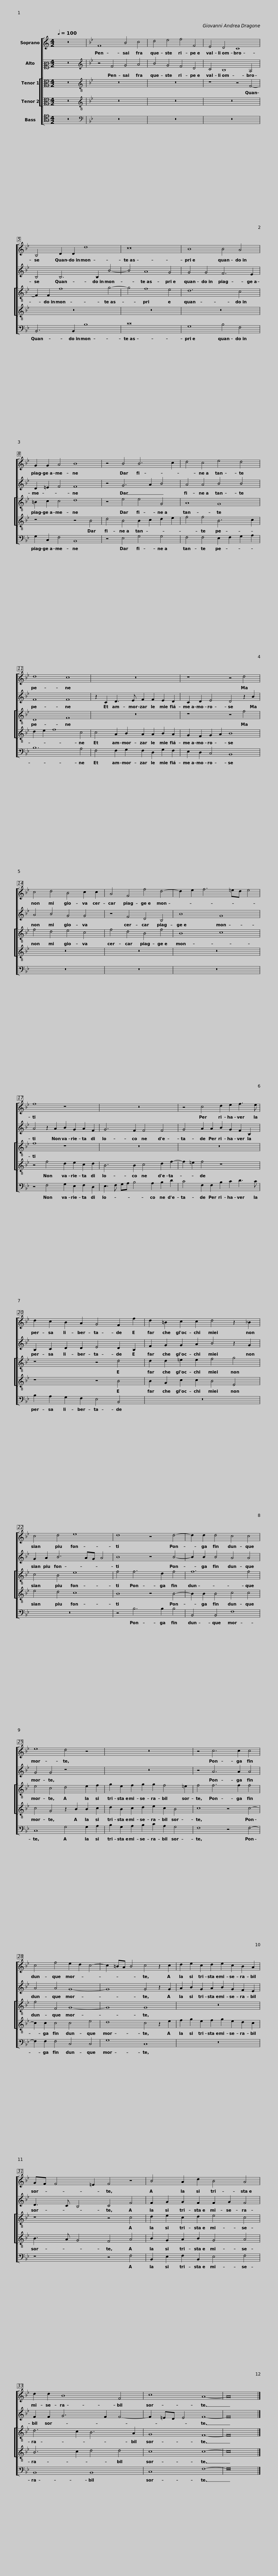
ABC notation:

X:1
%%score [ 1 2 [ 3 4 ] 5 ]
L:1/8
Q:1/4=100
M:4/2
I:linebreak $
K:C
V:1 treble
V:2 alto2
V:3 alto
V:4 alto
V:5 tenor
V:1
 z16 |[K:Bb] F8 B4 c4 | d4 e4 f4 F4 | E4 D4 C8 |$ B,4 D2 D2 d8 | %5
 c16 | B8 B4 A4 |$ G2 G2 A4 B8 |$ z4 B4 B6 c2 | d4 c4 e4 d4 | %10
 d8 c8 |$ z16 | z8 z4 d4 | c4 d4 B4 c2 c2 |$ A4 F4 f4 d4- | %15
 d2 e2 f6 =ed e4 | f8 z8 | z16 |$ z4 c4 d2 e2 f3 e | d2 c2 B2 A2 G4 F2 f2 | %20
 d2 =B2 c2 c2 d4 z2 _B2 |$ c4 d4 e8 | d8 z4 d4- | d2 d2 d4 c4 c4 | e8 d4 z4 |$ %25
 z16 | z4 c6 c2 c4 | c4 f4 e2 d2 c4- | c2 =BA B4 c4 z2 c2 |$ d2 e2 c2 d2 e2 c2 B2 A2 | %30
 GF F4 =E2 F4 z4 | B4 A2 d2 B4 A4 |$ d2 d2 B8 F4 | c8 A8- | A16 |] %35
V:2
 z16 |[K:Bb][K:treble] z4 F4 G4 A4 | B4 G4 F4 D4 | C4 B,8 A,4 |$ B,4 B,6 B,2 B4- | %5
 B4 A8 G4 | G4 G4 F6 E2 |$ D2 =E2 F4 F8 |$ z4 G6 A2 B4 | A4 A4 B4 B4 | %10
 F8 F8 |$ z2 C2 D3 E F2 F2 E2 D2 | C2 D2 E4 D4 z2 B2 | A4 B4 G4 G4 |$ z4 F4 D4 B,4 | %15
 B8 G8 | A4 z2 A2 B2 G2 A2 F2 | G6 F2 F4 F4 |$ G4 A2 A2 B2 G2 F2 B,2 | B,2 C2 D2 D2 E4 D2 B,2 | %20
 F2 G2 G2 A2 B4 z2 G2 |$ G2 A2 B6 AG A4 | B8 z4 B4- | B2 B2 B4 A4 A4 | G4 G4 z8 |$ %25
 z16 | z4 A6 A2 A4 | A4 A4 G8- | G8 G4 z2 G2 |$ A2 B2 G2 A2 B2 G2 F2 E2 | %30
 D3 C B,4 C4 F4 | F2 G2 G2 F2 F2 G2 F4 |$ F2 F2 G6 F2 F4- | F2 =ED E4 F8- | F16 |] %35
V:3
 z16 |[K:Bb][K:treble-8] z16 | z16 | z8 z4 F4- |$ F2 F2 f8 g4- | %5
 g4 f8 e4 | d12 c4 |$ =B2 c2 c4 d8 |$ z4 e4 e4 G4 | A8 G8 | %10
 D8 F8 |$ z16 | z8 z4 f4 | f4 d4 e4 c4 |$ f4 d4 B4 f4 | %15
 B8 c8 | f8 z8 | z16 |$ z16 | z8 z4 d4 | %20
 d2 d2 =e2 e2 f4 g4 |$ c4 B4 e8 | f4 f6 d2 f4 | f12 f4 | e4 c4 d4 e2 f2 |$ %25
 g2 e2 f2 g2 g2 f4 =e2 | f4 f6 f2 f4 | f4 F4 G8- | G8 G8 |$ z16 | %30
 z8 z4 c4 | d2 e2 c2 d2 e4 c4 |$ d6 c2 B6 A2 | G8 F8- | F16 |] %35
V:4
 z16 |[K:Bb][K:treble-8] z16 | z16 | z16 |$ z16 | %5
 z16 | z16 |$ z8 z4 B4 |$ d4 B4 B2 c2 d2 e2 | f4 f4 B6 c2 | %10
 d2 e2 f8 c4 |$ c4 A2 B2 A2 A2 B2 A2 | G2 F2 G2 A2 B8 | z16 |$ z16 | %15
 z16 | z4 f4 d2 e2 c2 d2 | B6 B2 c4 d2 f2- |$ f2 =e2 f4 z8 | z8 z4 B4 | %20
 B2 G2 c2 c2 B4 E4 |$ e4 d4 c8 | B8 z4 B4- | B2 B2 B4 c4 c4 | c4 G4 z2 B2 B2 c2 |$ %25
 d2 B2 c2 d2 e2 c2 B4 | c8 z4 c4- | c2 c2 c4 c4 e4 | d8 c4 z2 e2 |$ f2 g2 e2 f2 g2 e2 d2 c2 | %30
 B3 A G4 F4 A4 | B2 G2 A2 B2 G4 A4 |$ B6 c2 d4 d4 | c8 c8- | c16 |] %35
V:5
 z16 |[K:Bb][K:bass] z16 | z16 | z16 |$ B,,6 B,,2 B,8 | %5
 C16 | G,8 B,4 F,4 |$ G,2 C,2 F,4 B,,8 |$ z4 E,4 G,4 G,4 | F,4 F,4 E,2 F,2 G,2 A,2 | %10
 B,12 A,4 |$ F,4 F,2 G,2 F,2 D,2 G,2 F,2 | E,2 D,2 C,4 B,,8 | z16 |$ z16 | %15
 z16 | z4 F,4 G,2 E,2 F,2 D,2 | E,3 F, G,A, B,4 A,2 B,2 D2 |$ C4 F,2 F,2 B,2 C2 D3 C | B,2 A,2 G,2 F,2 E,4 B,,4 | %20
 z16 |$ z16 | z4 B,6 B,2 B,4 | B,,4 B,,4 F,8 | C,8 G,4 G,2 A,2 |$ %25
 B,2 G,2 A,2 B,2 C2 A,2 G,4 | F,8 z4 F,4- | F,2 F,2 F,4 C,4 C,4 | G,8 C,8 |$ z16 | %30
 z8 z4 F,4 | B,,2 E,2 F,2 B,,2 E,4 F,4 |$ B,,8 B,,8 | C,8 F,8- | F,16 |] %35
